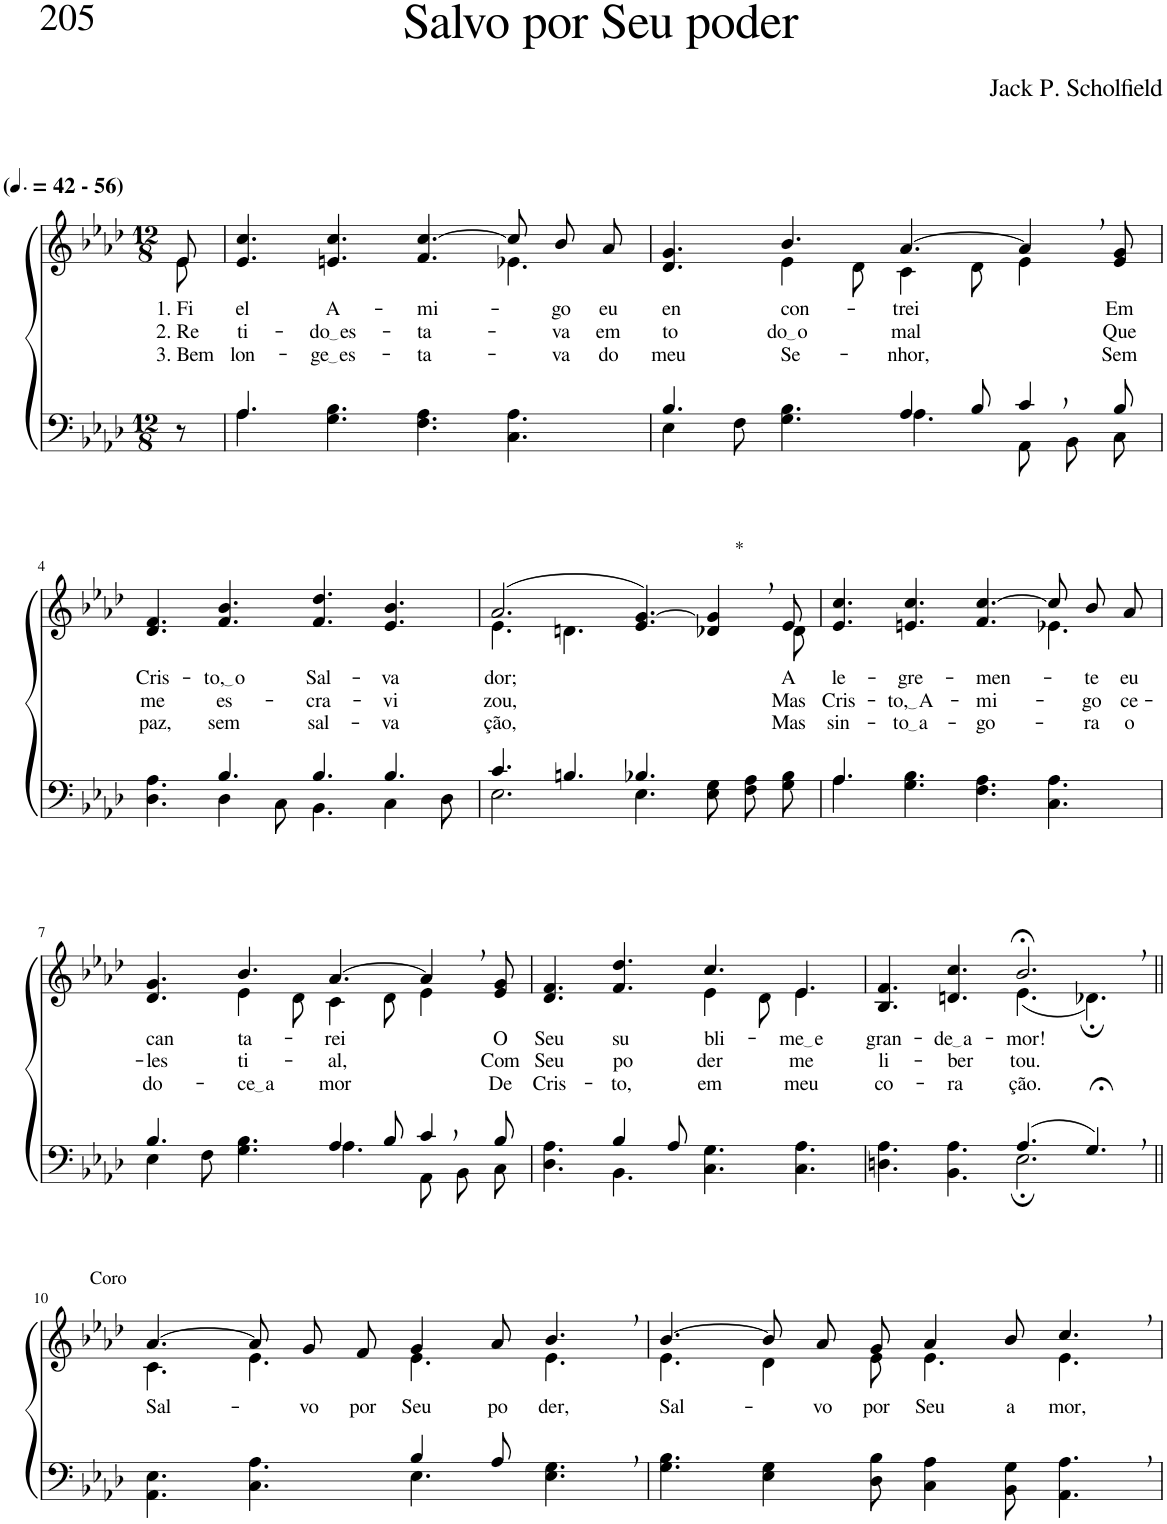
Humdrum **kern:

**kern	**kern	**text	**text	**text
*part2	*part1	*part1	*part1	*part1
*staff2	*staff1	*staff1	*staff1	*staff1
*I"Parte III e IV	*I"Parte I e II	*	*	*
*clefF4	*clefG2	*	*	*
*k[b-e-a-d-]	*k[b-e-a-d-]	*	*	*
*M12/8	*M12/8	*	*	*
*MM63	*MM63	*	*	*
=1	=1	=1	=1	=1
*	*^	*	*	*
!	!LO:TX:a:B:t=(	!	!	!	!
!	!LO:TX:a:B:t=- 56)	!	!	!	!
!	!	!	!LO:LY:b	!LO:LY:b	!LO:LY:b
8r	8e-/	8e-\	1. Fi-	2. Re-	3. Bem
=2	=2	=2	=2	=2	=2
*^	*	*	*	*	*
!	!	!	!	!LO:LY:b	!LO:LY:b	!LO:LY:b
4.A-/	4.A-\	4.e-/ 4.cc/	8ryy	-el	-ti-	lon-
!	!	!	!	!LO:LY:b	!LO:LY:b	!LO:LY:b
*	*	*v	*v	*	*	*
1ryy	4.G\ 4.B-\	4.en/ 4.cc/	A-	do es	ge es
!	!	!	!LO:LY:b	!LO:LY:b	!LO:LY:b
.	4.F\ 4.A-\	4.f/ [4.cc/	-mi-	-ta-	-ta-
*	*	*^	*	*	*
.	4.C\ 4.A-\	8cc/L]	4.e-X\	.	.	.
!	!	!	!	!LO:LY:b	!LO:LY:b	!LO:LY:b
.	.	8b-/	.	-go	-va	-va
!	!	!	!	!LO:LY:b	!LO:LY:b	!LO:LY:b
8ryy	.	8a-/J	.	eu	em	do
=3	=3	=3	=3	=3	=3	=3
!	!	!	!	!LO:LY:b	!LO:LY:b	!LO:LY:b
4.B-/	4E-\	4.d-/ 4.g/	4.ryy	en-	to-	meu
.	8F\	.	.	.	.	.
!	!	!	!	!LO:LY:b	!LO:LY:b	!LO:LY:b
4.ryy	4.G\ 4.B-\	4.b-/	4e-\	-con-	do o	Se-
.	.	.	8d-\	.	.	.
!	!	!	!	!LO:LY:b	!LO:LY:b	!LO:LY:b
4A-/	4.A-\	[4.a-/	4c\	-trei	mal	-nhor,
8B-/	.	.	8d-\	.	.	.
4c,/	8AA-\L	4a-,/]	4e-\	.	.	.
.	8BB-\	.	.	.	.	.
!	!	!	!	!LO:LY:b	!LO:LY:b	!LO:LY:b
8B-/	8C\J	8e-/ 8g/	8ryy	Em	Que	Sem
!!LO:LB:g=z
=4	=4	=4	=4	=4	=4	=4
!	!	!	!	!LO:LY:b	!LO:LY:b	!LO:LY:b
*	*	*v	*v	*	*	*
4.ryy	4.D-\ 4.A-\	4.d-/ 4.f/	Cris-	me	paz,
!	!	!	!LO:LY:b	!LO:LY:b	!LO:LY:b
4.B-/	4D-\	4.f/ 4.b-/	to, o	es-	sem
.	8C\	.	.	.	.
!	!	!	!LO:LY:b	!LO:LY:b	!LO:LY:b
4.B-/	4.BB-\	4.f/ 4.dd-/	Sal-	-cra-	sal-
!	!	!	!LO:LY:b	!LO:LY:b	!LO:LY:b
4.B-/	4C\	4.e-/ 4.b-/	-va-	-vi-	-va-
.	8D-\	.	.	.	.
=5	=5	=5	=5	=5	=5
*	*	*^	*	*	*
!	!	!	!	!LO:LY:b	!LO:LY:b	!LO:LY:b
4.c/	2.E-\	(2.a-/	4.e-\	-dor;	-zou,	-ção,
4.Bn/	.	.	4.dn\	.	.	.
4.B-X/	4.E-\	4.e-/ [4.g/)	8ryy	.	.	.
!	!	!LO:TX:a:t=*	!	!	!	!
*	*	*v	*v	*	*	*
4.ryy	8E-\ 8G\L	4d-X/, 4g/],	.	.	.
.	8F\ 8A-\	.	.	.	.
*	*	*^	*	*	*
!	!	!	!	!LO:LY:b	!LO:LY:b	!LO:LY:b
.	8G\ 8B-\J	8e-/	8d-\	A-	-Mas	Mas
=6	=6	=6	=6	=6	=6	=6
!	!	!	!	!LO:LY:b	!LO:LY:b	!LO:LY:b
4.A-/	4.A-\	4.e-/ 4.cc/	8ryy	-le-	Cris-	sin-
!	!	!	!	!LO:LY:b	!LO:LY:b	!LO:LY:b
*	*	*v	*v	*	*	*
1ryy	4.G\ 4.B-\	4.en/ 4.cc/	-gre-	to, A	to a
!	!	!	!LO:LY:b	!LO:LY:b	!LO:LY:b
.	4.F\ 4.A-\	4.f/ [4.cc/	-men-	-mi-	-go-
*	*	*^	*	*	*
.	4.C\ 4.A-\	8cc/L]	4.e-X\	.	.	.
!	!	!	!	!LO:LY:b	!LO:LY:b	!LO:LY:b
.	.	8b-/	.	-te	-go	-ra
!	!	!	!	!LO:LY:b	!LO:LY:b	!LO:LY:b
8ryy	.	8a-/J	.	eu	ce-	o
!!LO:LB:g=z	!!
=7	=7	=7	=7	=7	=7	=7
!	!	!	!	!LO:LY:b	!LO:LY:b	!LO:LY:b
4.B-/	4E-\	4.d-/ 4.g/	4.ryy	can-	-les-	do-
.	8F\	.	.	.	.	.
!	!	!	!	!	!	!LO:LY:b
!	!	!	!	!LO:LY:b	!LO:LY:b	!
4.ryy	4.G\ 4.B-\	4.b-/	4e-\	-ta-	-ti-	ce a
.	.	.	8d-\	.	.	.
!	!	!	!	!LO:LY:b	!LO:LY:b	!LO:LY:b
4A-/	4.A-\	[4.a-/	4c\	-rei	-al,	-mor
8B-/	.	.	8d-\	.	.	.
4c,/	8AA-\L	4a-,/]	4e-\	.	.	.
.	8BB-\	.	.	.	.	.
!	!	!	!	!LO:LY:b	!LO:LY:b	!LO:LY:b
8B-/	8C\J	8e-/ 8g/	8ryy	O	Com	De
=8	=8	=8	=8	=8	=8	=8
!	!	!	!	!LO:LY:b	!LO:LY:b	!LO:LY:b
4.ryy	4.D-\ 4.A-\	4.d-/ 4.f/	2.ryy	Seu	Seu	Cris-
!	!	!	!	!LO:LY:b	!LO:LY:b	!LO:LY:b
4B-/	4.BB-\	4.f/ 4.dd-/	.	su-	po-	-to,
8A-/	.	.	.	.	.	.
!	!	!	!	!LO:LY:b	!LO:LY:b	!LO:LY:b
2.ryy	4.C\ 4.G\	4.cc/	4e-\	-bli-	-der	em
.	.	.	8d-\	.	.	.
!	!	!	!	!LO:LY:b	!LO:LY:b	!LO:LY:b
.	4.C\ 4.A-\	4.e-/	4.e-\	me e	me	meu
=9	=9	=9	=9	=9	=9	=9
!	!	!	!	!LO:LY:b	!LO:LY:b	!LO:LY:b
2.ryy	4.Dn\ 4.A-\	4.B-/ 4.f/	2.ryy	gran-	li-	co-
!	!	!	!	!LO:LY:b	!LO:LY:b	!LO:LY:b
.	4.BB-\ 4.A-\	4.dn/ 4.cc/	.	de a	-ber-	-ra-
!	!	!	!	!LO:LY:b	!	!
!	!	!	!	!	!LO:LY:b	!LO:LY:b
(4.A-/	2.E-;\	2.b-;<,/	(4.e-\	.	-tou.	-ção.
4.G;<,/)	.	.	4.d-X;\)	.	.	.
!!LO:LB:g=z	!!
=10||	=10||	=10||	=10||	=10||	=10||	=10||
!	!	!LO:TX:a:t=Coro	!	!	!	!
!	!	!	!	!LO:LY:b	!	!
2.ryy	4.AA-\ 4.E-\	[4.a-/	4.c\	Sal-	.	.
.	4.C\ 4.A-\	8a-/L]	4.e-\	.	.	.
!	!	!	!	!LO:LY:b	!	!
.	.	8g/	.	-vo	.	.
!	!	!	!	!LO:LY:b	!	!
.	.	8f/J	.	por	.	.
!	!	!	!	!LO:LY:b	!	!
4B-/	4.E-\	4g/	4.e-\	Seu	.	.
!	!	!	!	!LO:LY:b	!	!
8A-/	.	8a-/	.	po-	.	.
!	!	!	!	!LO:LY:b	!	!
4.ryy	4.E-\ 4.G\	4.b-,/	4.e-\	-der,	.	.
=11	=11	=11	=11	=11	=11	=11
!	!	!	!	!LO:LY:b	!	!
*v	*v	*	*	*	*	*
4.G\ 4.B-\	[4.b-/	4.e-\	Sal-	.	.
4E-\ 4G\	8b-/L]	4d-\	.	.	.
!	!	!	!LO:LY:b	!	!
.	8a-/	.	-vo	.	.
!	!	!	!LO:LY:b	!	!
8D-\ 8B-\	8g/J	8e-\	por	.	.
!	!	!	!LO:LY:b	!	!
4C\ 4A-\	4a-/	4.e-\	Seu	.	.
!	!	!	!LO:LY:b	!	!
8BB-\ 8G\	8b-/	.	a-	.	.
!	!	!	!LO:LY:b	!	!
4.AA-\, 4.A-\,	4.cc,/	4.e-\	-mor,	.	.
*	*v	*v	*	*	*
=	=	=	=	=
*-	*-	*-	*-	*-
